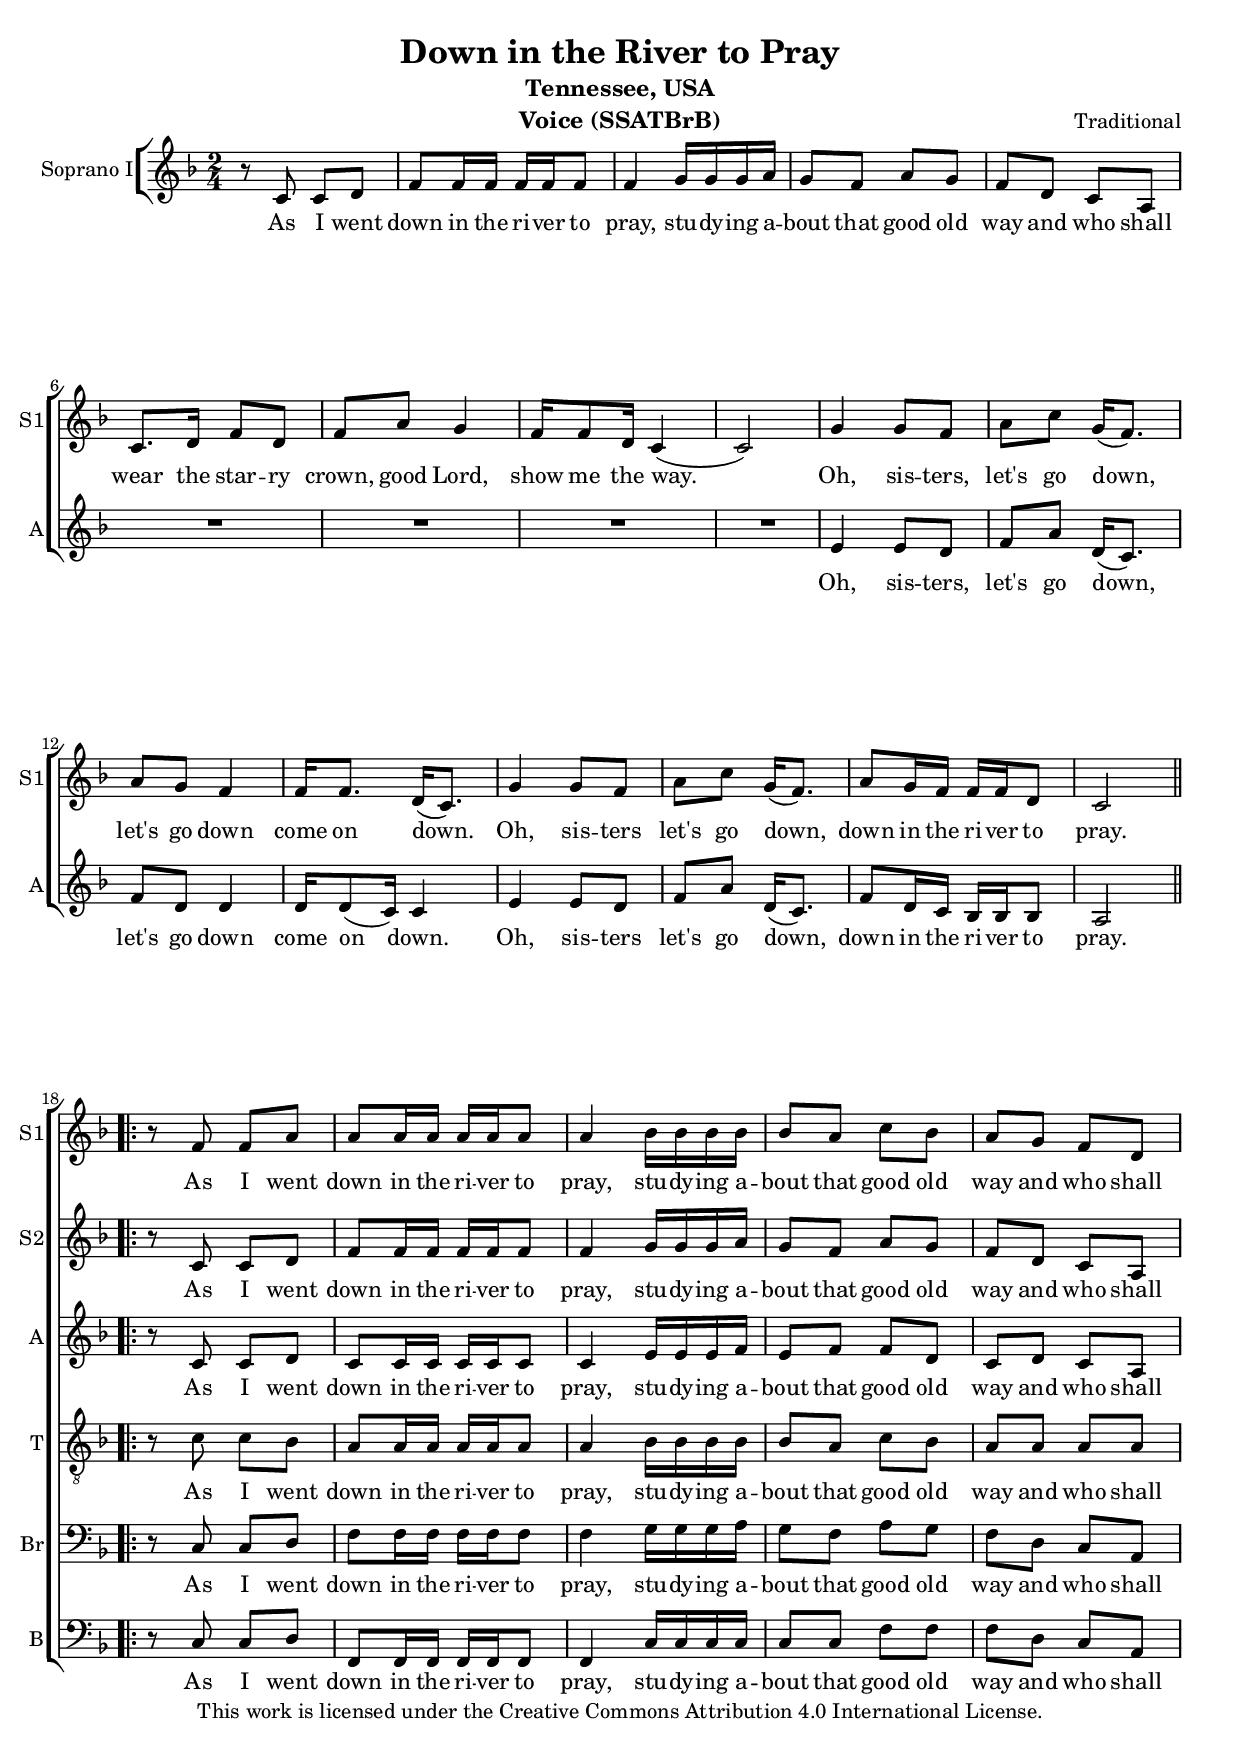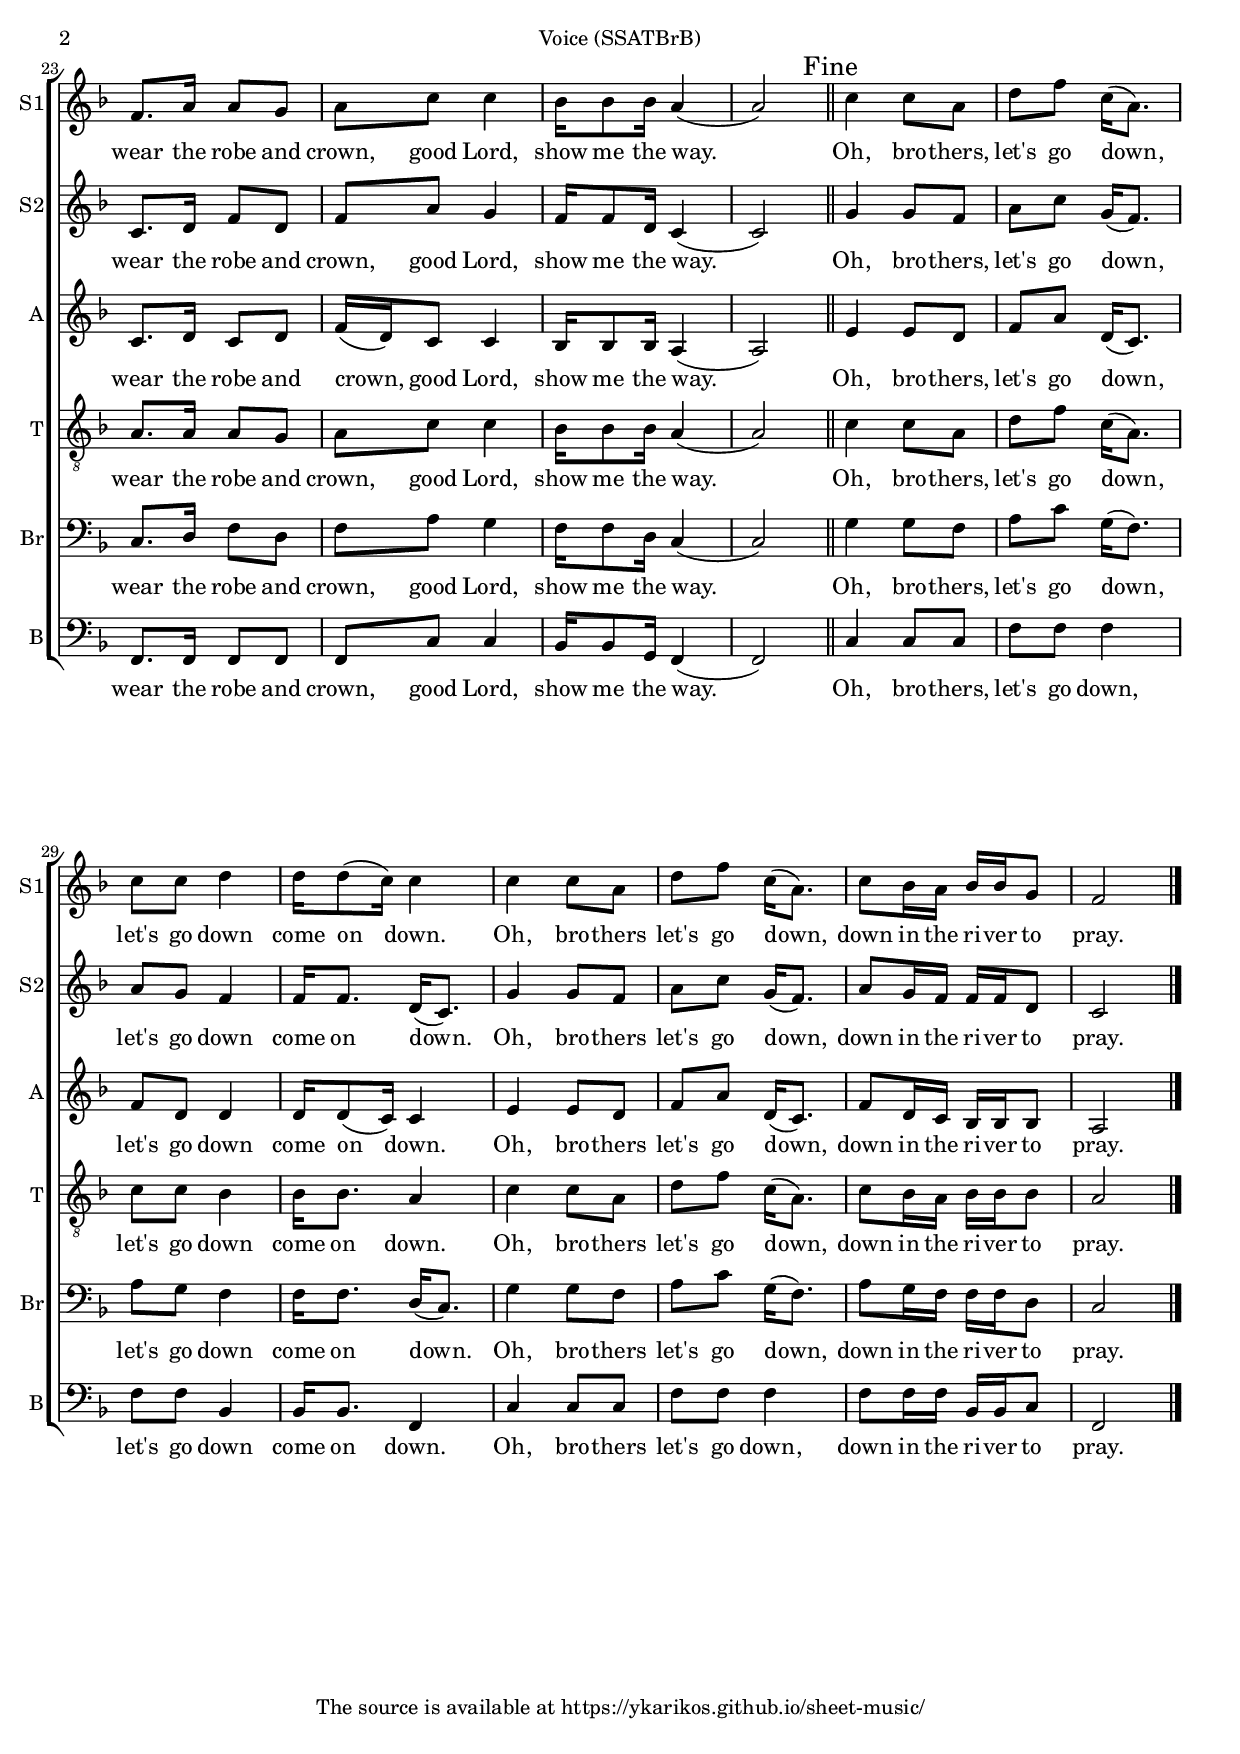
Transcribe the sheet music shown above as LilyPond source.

\version "2.18.0"
\include "suomi.ly"

#(set-global-staff-size 18)

global = { 
%  \numericTimeSignature
  \time 2/4 
%  \autoBeamOff
  \key f \major
  \set Staff.midiInstrument = #"voice oohs"
}

\header {
  title = "Down in the River to Pray"
  subtitle = "Tennessee, USA"
  composer = "Traditional"
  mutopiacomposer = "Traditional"
  instrument = "Voice (SSATBrB)"
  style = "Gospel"
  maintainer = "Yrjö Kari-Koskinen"
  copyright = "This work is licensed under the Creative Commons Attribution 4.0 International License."
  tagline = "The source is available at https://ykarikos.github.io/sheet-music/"
}

\paper {
%  indent = 0
}


SopOneMusic = \relative c' {
  \set Staff.instrumentName = #"Soprano I"
  \set Staff.shortInstrumentName = "S1"
  r8 c c d | f f16 f f f f8 | f4 g16 g g a | g8 f a g | f d c a |
  c8. d16 f8 d | f a g4 | f16 f8 d16 c4( | c2) |

  g'4 g8 f | a c g16( f8.) | a8 g f4 | f16 f8. d16( c8.) |
  g'4 g8 f | a c g16( f8.) | a8 g16 f  f f d8 | c2

  \bar ".|:-||"
  r8 f f a | a a16 a a a a8 | a4 b16 b b b | b8 a c b | a g f d |
  f8. a16 a8 g | a c c4 | b16 b8 b16 a4( | a2) \mark "Fine" 
  \bar "||" 

  c4 c8 a | d f c16( a8.) | c8 c d4 | d16 d8( c16) c4 |
  c4 c8 a | d f c16( a8.) | c8 b16 a  b b g8 | f2 
  \bar "|."
}

stanzaOneLyrics = \lyricmode {
  As I went down in the ri -- ver to pray,
  stu -- dy -- ing a -- bout that good old way
  and who shall wear the star -- ry crown, 
  good Lord, show me the way.

  Oh, sis -- ters, let's go down, let's go down
  come on down. Oh, sis -- ters let's go down,
  down in the ri -- ver to pray.
}

stanzaTwoLyrics = \lyricmode {
  As I went down in the ri -- ver to pray,
  stu -- dy -- ing a -- bout that good old way
  and who shall wear the robe and crown, 
  good Lord, show me the way.

  Oh, bro -- thers, let's go down, let's go down
  come on down. Oh, bro -- thers let's go down,
  down in the ri -- ver to pray.
}

SopTwoMusic = \relative c' {
  \set Staff.instrumentName = #"Soprano II"
  \set Staff.shortInstrumentName = "S2"
  \set Staff.midiMaximumVolume = #0.3

  R2 * 17 
  \bar ".|:-||"
  r8 c c d | f f16 f f f f8 | f4 g16 g g a | g8 f a g | f d c a |
  c8. d16 f8 d | f a g4 | f16 f8 d16 c4( | c2) |

  g'4 g8 f | a c g16( f8.) | a8 g f4 | f16 f8. d16( c8.) |
  g'4 g8 f | a c g16( f8.) | a8 g16 f  f f d8 | c2
 
}

AltoMusic = \relative c' {
  \set Staff.instrumentName = #"Alto"
  \set Staff.shortInstrumentName = "A"
% 1
  R2 * 9 |
  e4 e8 d | f a d,16( c8.) | f8 d d4 | d16 d8( c16) c4 |
  e4 e8 d | f a d,16( c8.) | f8 d16 c b b b8 | a2 |

  r8 c c d | c c16 c c c c8 | c4 e16 e e f | e8 f f d | c d c a |
  c8. d16 c8 d | f16( d) c8 c4 | b16 b8 b16 a4( | a2) |
  
  e'4 e8 d | f a d,16( c8.) | f8 d d4 | d16 d8( c16) c4 |
  e4 e8 d | f a d,16( c8.) | f8 d16 c  b b b8 | a2
}

AltoLyrics = \lyricmode {
  Oh, sis -- ters, let's go down, let's go down
  come on down. Oh, sis -- ters let's go down,
  down in the ri -- ver to pray.
}

TenoreMusic = \relative c' {
  \set Staff.instrumentName = #"Tenore"
  \set Staff.shortInstrumentName = "T"
  \clef "treble_8"
  R2 * 17 |

  r8 c c b | a a16 a a a a8 | a4 b16 b b b | b8 a c b | a a a a |
  a8. a16 a8 g | a c c4 | b16 b8 b16 a4( | a2) |
  
  c4 c8 a | d f c16( a8.) | c8 c b4 | b16 b8. a4 |
  c4 c8 a | d f c16( a8.) | c8 b16 a b b b8 | a2
}

BarytoneMusic = \relative c {
  \set Staff.instrumentName = #"Barytone"
  \set Staff.shortInstrumentName = "Br"
  \clef bass
  R2 * 17 |

  r8 c c d | f f16 f f f f8 | f4 g16 g g a | g8 f a g | f d c a |
  c8. d16 f8 d | f a g4 | f16 f8 d16 c4( | c2) |
  
  g'4 g8 f | a c g16( f8.) | a8 g f4 | f16 f8. d16( c8.) |
  g'4 g8 f | a c g16( f8.) | a8 g16 f f f d8 | c2
}

BassMusic = \relative c {
  \set Staff.instrumentName = #"Basso"
  \set Staff.shortInstrumentName = "B"
  \clef bass
  R2 * 17 |
  r8 c c d | f,8 f16 f f f f8 | f4 c'16 c c c | c8 c f f | f d c a |
  f8. f16 f8 f | f c' c4 | b16 b8 g16 f4( | f2) |

  c'4 c8 c | f f f4 | f8 f b,4 | b16 b8. f4 |
  c'4 c8 c | f f f4 | f8 f16 f  b, b c8 | f,2
}



\score {
  \new ChoirStaff <<
    \new Staff <<
      \new Voice = "SopOne" {
	\global
        \SopOneMusic
      }
     \new Lyrics \lyricsto "SopOne" {
       \stanzaOneLyrics
       \stanzaTwoLyrics
     }
    >>
    \new Staff <<
      \new Voice = "SopTwo" {
        \global
        \SopTwoMusic
      }
     \new Lyrics \lyricsto "SopTwo" {
       \stanzaTwoLyrics
     }
    >>
    \new Staff <<
      \new Voice = "Alto" {
        \global
        \AltoMusic
      }
     \new Lyrics \lyricsto "Alto" {
       \AltoLyrics
       \stanzaTwoLyrics
     }
    >>
    \new Staff <<
      \new Voice = "Tenore" {
        \global
        \TenoreMusic
      }
      \new Lyrics \lyricsto "Tenore" {
	\stanzaTwoLyrics
      }
    >>
    \new Staff <<
      \new Voice = "Barytone" {
        \global
        \BarytoneMusic
      }
      \new Lyrics \lyricsto "Barytone" {
	\stanzaTwoLyrics
      }
    >>
    \new Staff <<
      \new Voice = "Bass" {
        \global
        \BassMusic
      }
      \new Lyrics \lyricsto "Bass" {
	\stanzaTwoLyrics
      }
    >>
  >>
  \midi { 
    \tempo 4 = 70
  }
  \layout { 
    \context {
     \Staff \RemoveEmptyStaves
   }
    \context {
     \Score
     \override VerticalAxisGroup.remove-first = ##t
    }
    \context {
      \ChoirStaff 
      % If only one non-empty staff in a system exists, still print the backet
      \override SystemStartBracket.collapse-height = #1
    }
  }
}